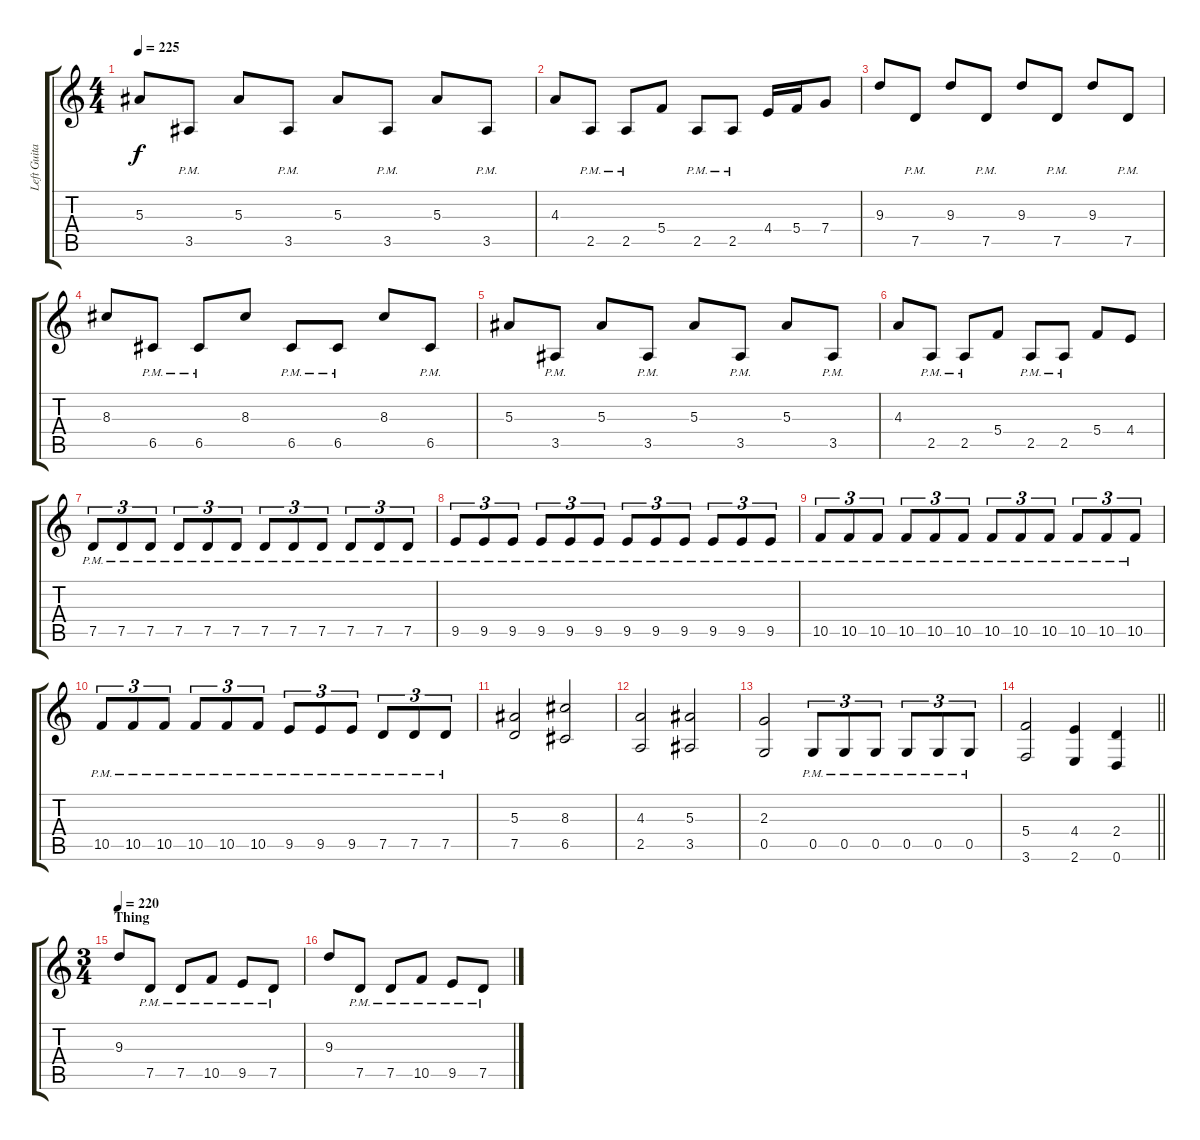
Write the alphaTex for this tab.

\track ("Left Guitar" "Left Guita") {instrument distortionguitar}
\staff {score tabs}
\tuning (D4 A3 F3 C3 G2 D2) {hide}
\ts (4 4)
\tempo 225
\clef g2
\ks c
5.3.8{dy f} 3.5{pm}.8 5.3.8 3.5{pm}.8 5.3.8 3.5{pm}.8 5.3.8 3.5{pm}.8 |
4.3.8 2.5{pm}.8 2.5{pm}.8 5.4.8 2.5{pm}.8 2.5{pm}.8 4.4.16 5.4.16 7.4.8 |
9.3.8 7.5{pm}.8 9.3.8 7.5{pm}.8 9.3.8 7.5{pm}.8 9.3.8 7.5{pm}.8 |
8.3.8 6.5{pm}.8 6.5{pm}.8 8.3.8 6.5{pm}.8 6.5{pm}.8 8.3.8 6.5{pm}.8 |
5.3.8 3.5{pm}.8 5.3.8 3.5{pm}.8 5.3.8 3.5{pm}.8 5.3.8 3.5{pm}.8 |
4.3.8 2.5{pm}.8 2.5{pm}.8 5.4.8 2.5{pm}.8 2.5{pm}.8 5.4.8 4.4.8 |
7.5{pm}.8{tu (3 2)} 7.5{pm}.8{tu (3 2)} 7.5{pm}.8{tu (3 2)} 7.5{pm}.8{tu (3 2)} 7.5{pm}.8{tu (3 2)} 7.5{pm}.8{tu (3 2)} 7.5{pm}.8{tu (3 2)} 7.5{pm}.8{tu (3 2)} 7.5{pm}.8{tu (3 2)} 7.5{pm}.8{tu (3 2)} 7.5{pm}.8{tu (3 2)} 7.5{pm}.8{tu (3 2)} |
9.5{pm}.8{tu (3 2)} 9.5{pm}.8{tu (3 2)} 9.5{pm}.8{tu (3 2)} 9.5{pm}.8{tu (3 2)} 9.5{pm}.8{tu (3 2)} 9.5{pm}.8{tu (3 2)} 9.5{pm}.8{tu (3 2)} 9.5{pm}.8{tu (3 2)} 9.5{pm}.8{tu (3 2)} 9.5{pm}.8{tu (3 2)} 9.5{pm}.8{tu (3 2)} 9.5{pm}.8{tu (3 2)} |
10.5{pm}.8{tu (3 2)} 10.5{pm}.8{tu (3 2)} 10.5{pm}.8{tu (3 2)} 10.5{pm}.8{tu (3 2)} 10.5{pm}.8{tu (3 2)} 10.5{pm}.8{tu (3 2)} 10.5{pm}.8{tu (3 2)} 10.5{pm}.8{tu (3 2)} 10.5{pm}.8{tu (3 2)} 10.5{pm}.8{tu (3 2)} 10.5{pm}.8{tu (3 2)} 10.5{pm}.8{tu (3 2)} |
10.5{pm}.8{tu (3 2)} 10.5{pm}.8{tu (3 2)} 10.5{pm}.8{tu (3 2)} 10.5{pm}.8{tu (3 2)} 10.5{pm}.8{tu (3 2)} 10.5{pm}.8{tu (3 2)} 9.5{pm}.8{tu (3 2)} 9.5{pm}.8{tu (3 2)} 9.5{pm}.8{tu (3 2)} 7.5{pm}.8{tu (3 2)} 7.5{pm}.8{tu (3 2)} 7.5{pm}.8{tu (3 2)} |
(5.3 7.5).2 (8.3 6.5).2 |
(4.3 2.5).2 (5.3 3.5).2 |
(2.3 0.5).2 0.5{pm}.8{tu (3 2)} 0.5{pm}.8{tu (3 2)} 0.5{pm}.8{tu (3 2)} 0.5{pm}.8{tu (3 2)} 0.5{pm}.8{tu (3 2)} 0.5{pm}.8{tu (3 2)} |
\barLineRight lightlight
(5.4 3.6).2 (4.4 2.6).4 (2.4 0.6).4 |
\ts (3 4)
\section ("" "Thing")
\tempo 220
9.3.8 7.5{pm}.8 7.5{pm}.8 10.5{pm}.8 9.5{pm}.8 7.5{pm}.8 |
9.3.8 7.5{pm}.8 7.5{pm}.8 10.5{pm}.8 9.5{pm}.8 7.5{pm}.8
